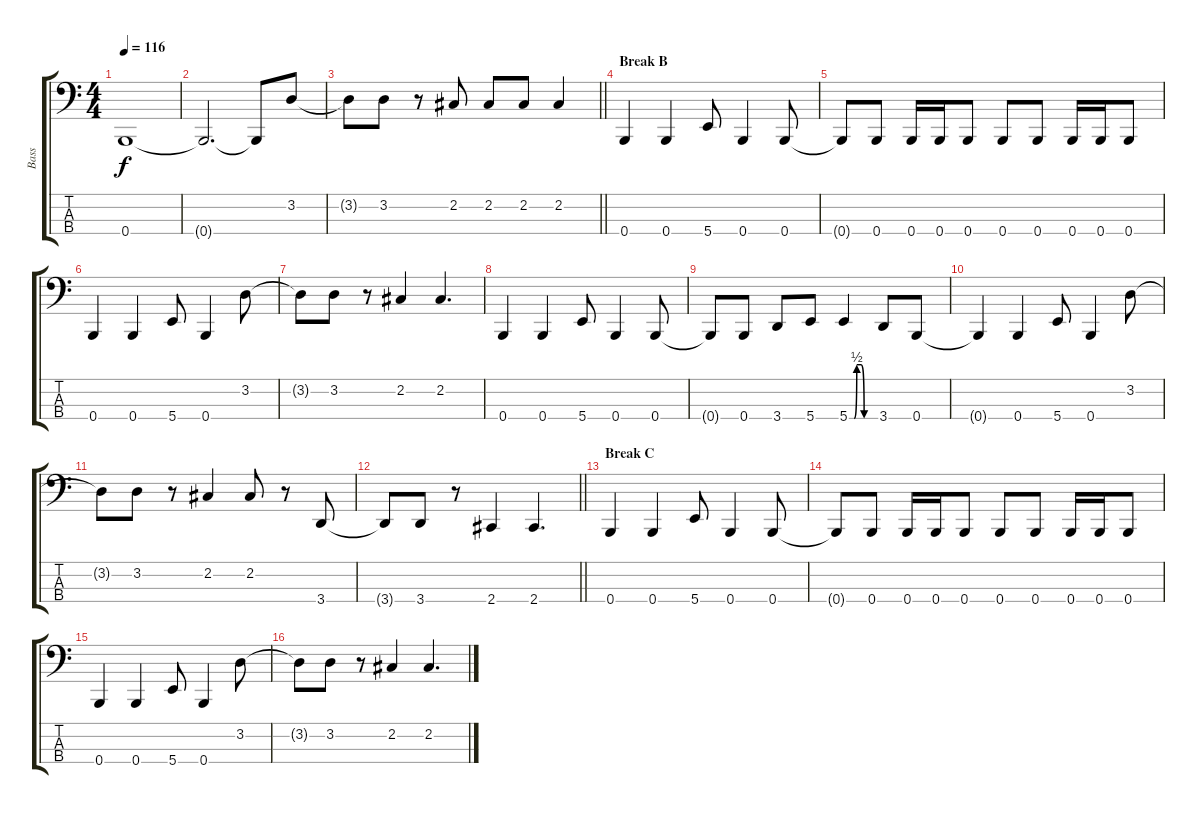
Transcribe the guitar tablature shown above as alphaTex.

\track ("Bass" "Bass") {instrument electricbassfinger}
\staff {score tabs}
\tuning (E2 B1 Gb1 B0) {hide}
\ts (4 4)
\tempo 116
\clef f4
\ks c
0.4{t}.1{dy f} |
0.4{t}.2{d} 0.4{t}.8 3.2.8 |
\barLineRight lightlight
3.2{t}.8 3.2.8 r.8 2.2.8 2.2.8 2.2.8 2.2.4 |
\section ("" "Break B")
0.4.4 0.4.4 5.4.8 0.4.4 0.4.8 |
0.4{t}.8 0.4.8 0.4.16 0.4.16 0.4.8 0.4.8 0.4.8 0.4.16 0.4.16 0.4.8 |
0.4.4 0.4.4 5.4.8 0.4.4 3.2.8 |
3.2{t}.8 3.2.8 r.8 2.2.4 2.2.4{d} |
0.4.4 0.4.4 5.4.8 0.4.4 0.4.8 |
0.4{t}.8 0.4.8 3.4.8 5.4.8 5.4{be (custom 0 0 11 0 17 2 27 2 34 0 60 0)}.4 3.4.8 0.4.8 |
0.4{t}.4 0.4.4 5.4.8 0.4.4 3.2.8 |
3.2{t}.8 3.2.8 r.8 2.2.4 2.2.8 r.8 3.4.8 |
\barLineRight lightlight
3.4{t}.8 3.4.8 r.8 2.4.4 2.4.4{d} |
\section ("" "Break C")
0.4.4 0.4.4 5.4.8 0.4.4 0.4.8 |
0.4{t}.8 0.4.8 0.4.16 0.4.16 0.4.8 0.4.8 0.4.8 0.4.16 0.4.16 0.4.8 |
0.4.4 0.4.4 5.4.8 0.4.4 3.2.8 |
3.2{t}.8 3.2.8 r.8 2.2.4 2.2.4{d}
